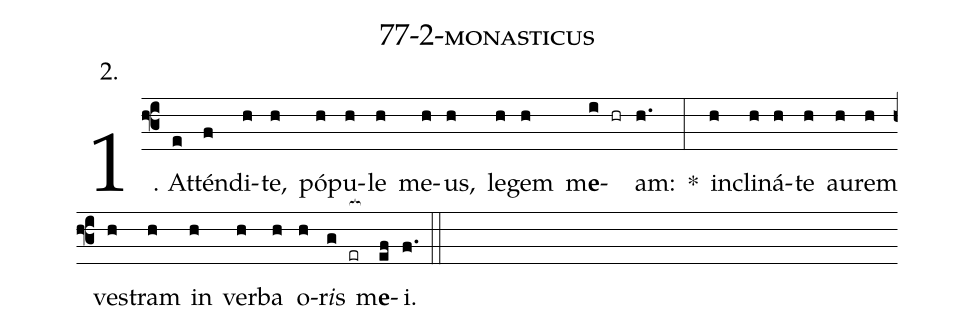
name: 77-2-monasticus;
annotation: 2.;
%%
(f3)1. At(e)tén(f)di(h)te,(h) pó(h)pu(h)le(h) me(h)us,(h) le(h)gem(h) m<b>e</b>(i hr)am:(h.) *(:) in(h)cli(h)ná(h)te(h) au(h)rem(h) ves(h)tram(h) in(h) ver(h)ba(h) o(h)r<i>i</i>s(g er[ocb:1{]) m<b>e</b>(ef[ocb:0}])i.(f.) (::)
